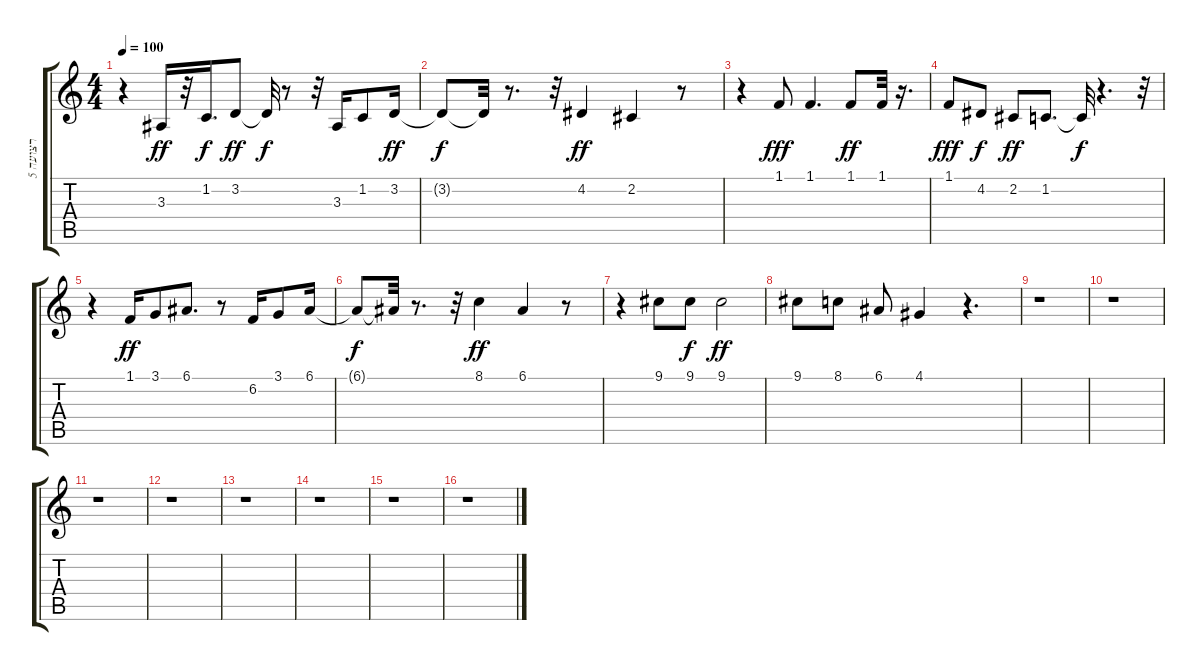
\track ("רצועה 5" "רצועה 5") {instrument electricpiano1}
\staff {score tabs}
\tuning (E4 B3 G3 D3 A2 E2) {hide}
\ts (4 4)
\tempo 100
\clef g2
\ks c
r.4{dy ff} 3.3.16 r.32 1.2.16{d dy f} 3.2.8{dy ff} 3.2{t}.32{dy f} r.8 r.32 3.3.16 1.2.8 3.2.16{dy ff} |
3.2{t}.8{dy f} 3.2{t}.32 r.8{d} r.32 4.2.4{dy ff} 2.2.4 r.8 |
r.4 1.1.8{dy fff} 1.1.4{d} 1.1.8{dy ff} 1.1.32 r.16{d} |
1.1.8{dy fff} 4.2.8{dy f} 2.2.8{dy ff} 1.2.8{d} 1.2{t}.32{dy f} r.4{d} r.32 |
r.4 1.1.16{dy ff} 3.1.8 6.1.8{d} r.8 6.2.16 3.1.8 6.1.16 |
6.1{t}.8{dy f} 6.1{t}.32 r.8{d} r.32 8.1.4{dy ff} 6.1.4 r.8 |
r.4 9.1.8 9.1.8{dy f} 9.1.2{dy ff} |
9.1.8 8.1.8 6.1.8 4.1.4 r.4{d} |
r.1 |
r.1 |
r.1 |
r.1 |
r.1 |
r.1 |
r.1 |
r.1
